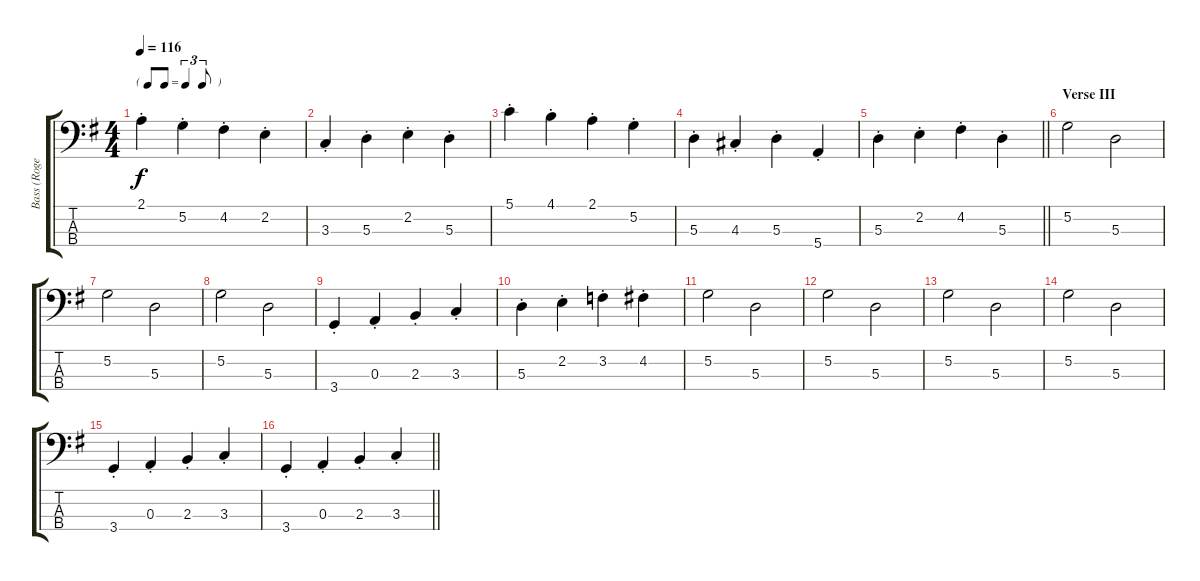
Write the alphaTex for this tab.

\track ("Bass (Roger Waters)" "Bass (Roge") {instrument electricbassfinger}
\staff {score tabs}
\tuning (G2 D2 A1 E1) {hide}
\ts (4 4)
\tf triplet8th
\tempo 116
\clef f4
\ks g
2.1{st}.4{dy f} 5.2{st}.4 4.2{st}.4 2.2{st}.4 |
3.3{st}.4 5.3{st}.4 2.2{st}.4 5.3{st}.4 |
5.1{st}.4 4.1{st}.4 2.1{st}.4 5.2{st}.4 |
5.3{st}.4 4.3{st}.4 5.3{st}.4 5.4{st}.4 |
\barLineRight lightlight
5.3{st}.4 2.2{st}.4 4.2{st}.4 5.3{st}.4 |
\section ("" "Verse III")
5.2.2 5.3.2 |
5.2.2 5.3.2 |
5.2.2 5.3.2 |
3.4{st}.4 0.3{st}.4 2.3{st}.4 3.3{st}.4 |
5.3{st}.4 2.2{st}.4 3.2{st}.4 4.2{st}.4 |
5.2.2 5.3.2 |
5.2.2 5.3.2 |
5.2.2 5.3.2 |
5.2.2 5.3.2 |
3.4{st}.4 0.3{st}.4 2.3{st}.4 3.3{st}.4 |
\barLineRight lightlight
3.4{st}.4 0.3{st}.4 2.3{st}.4 3.3{st}.4
